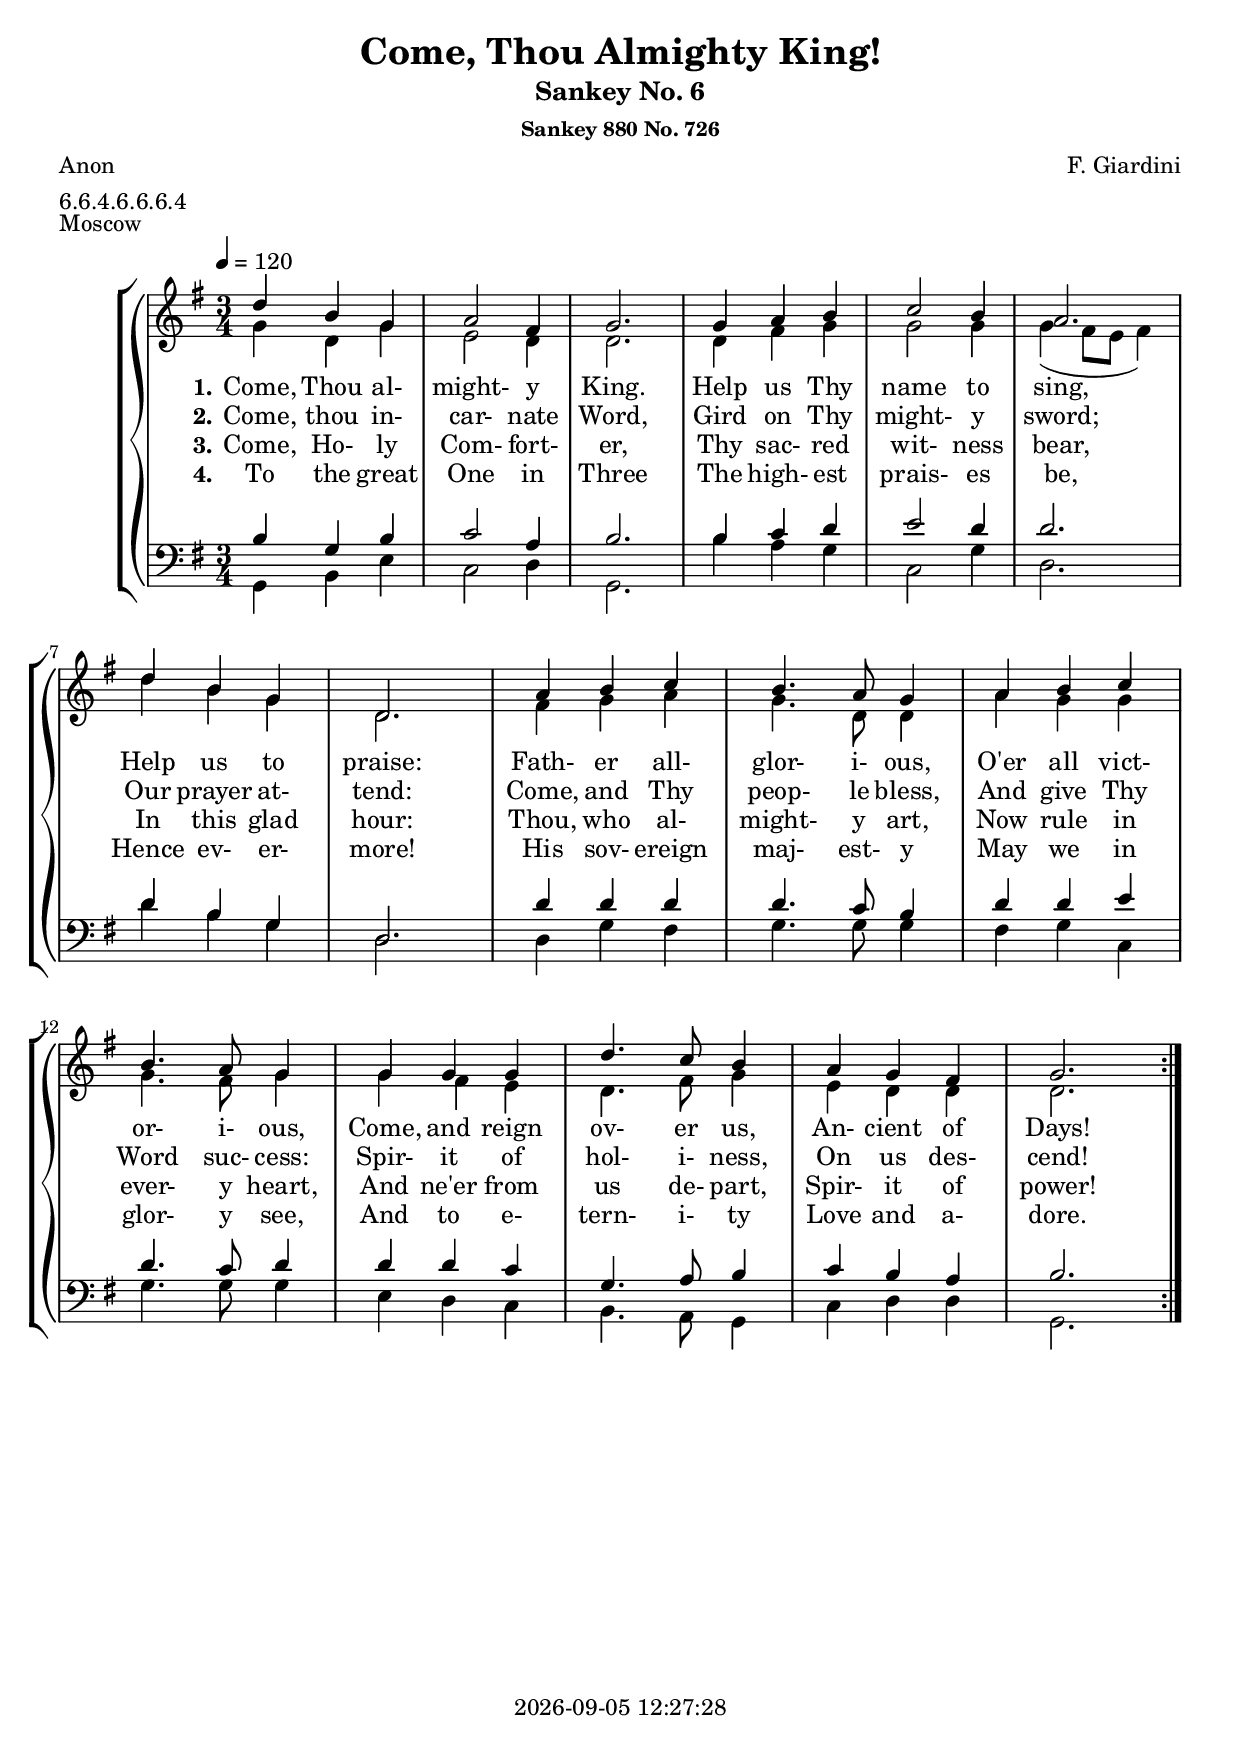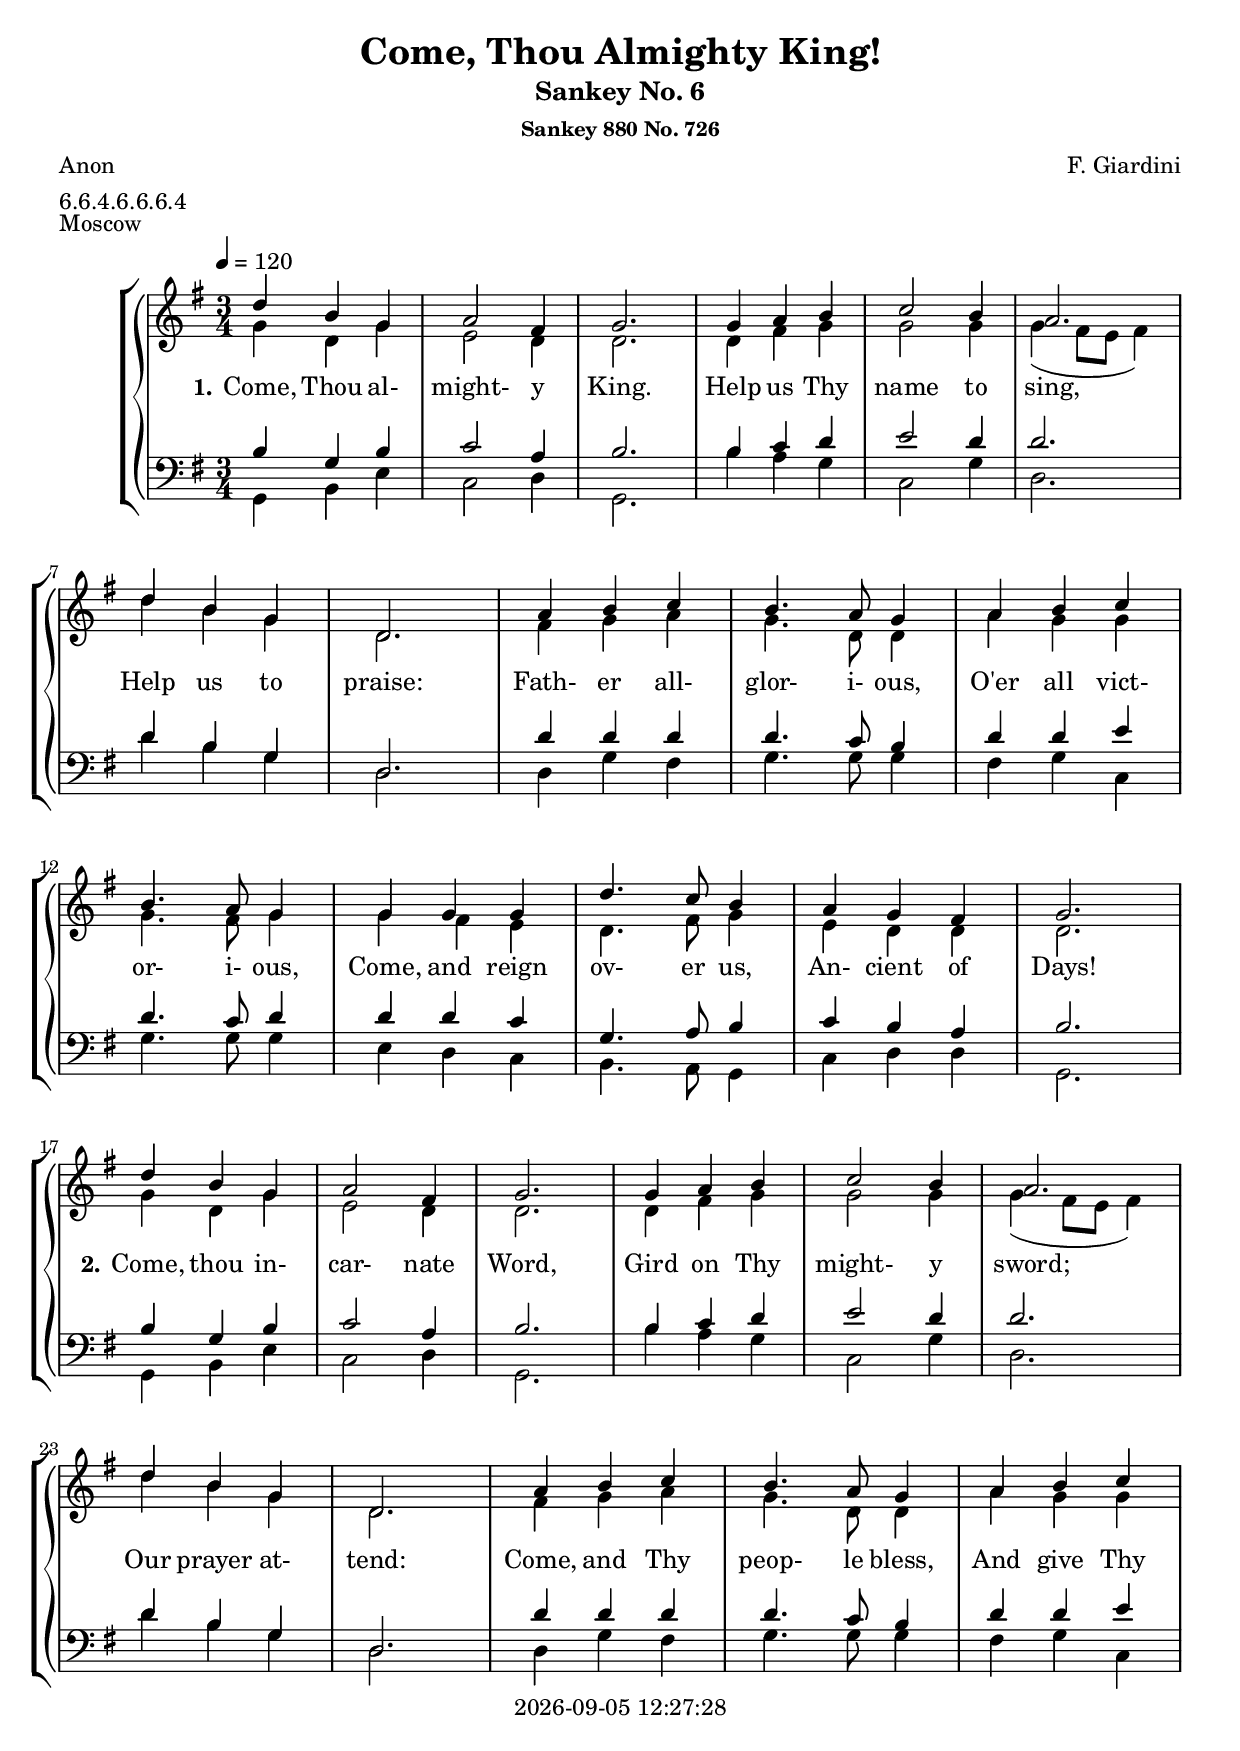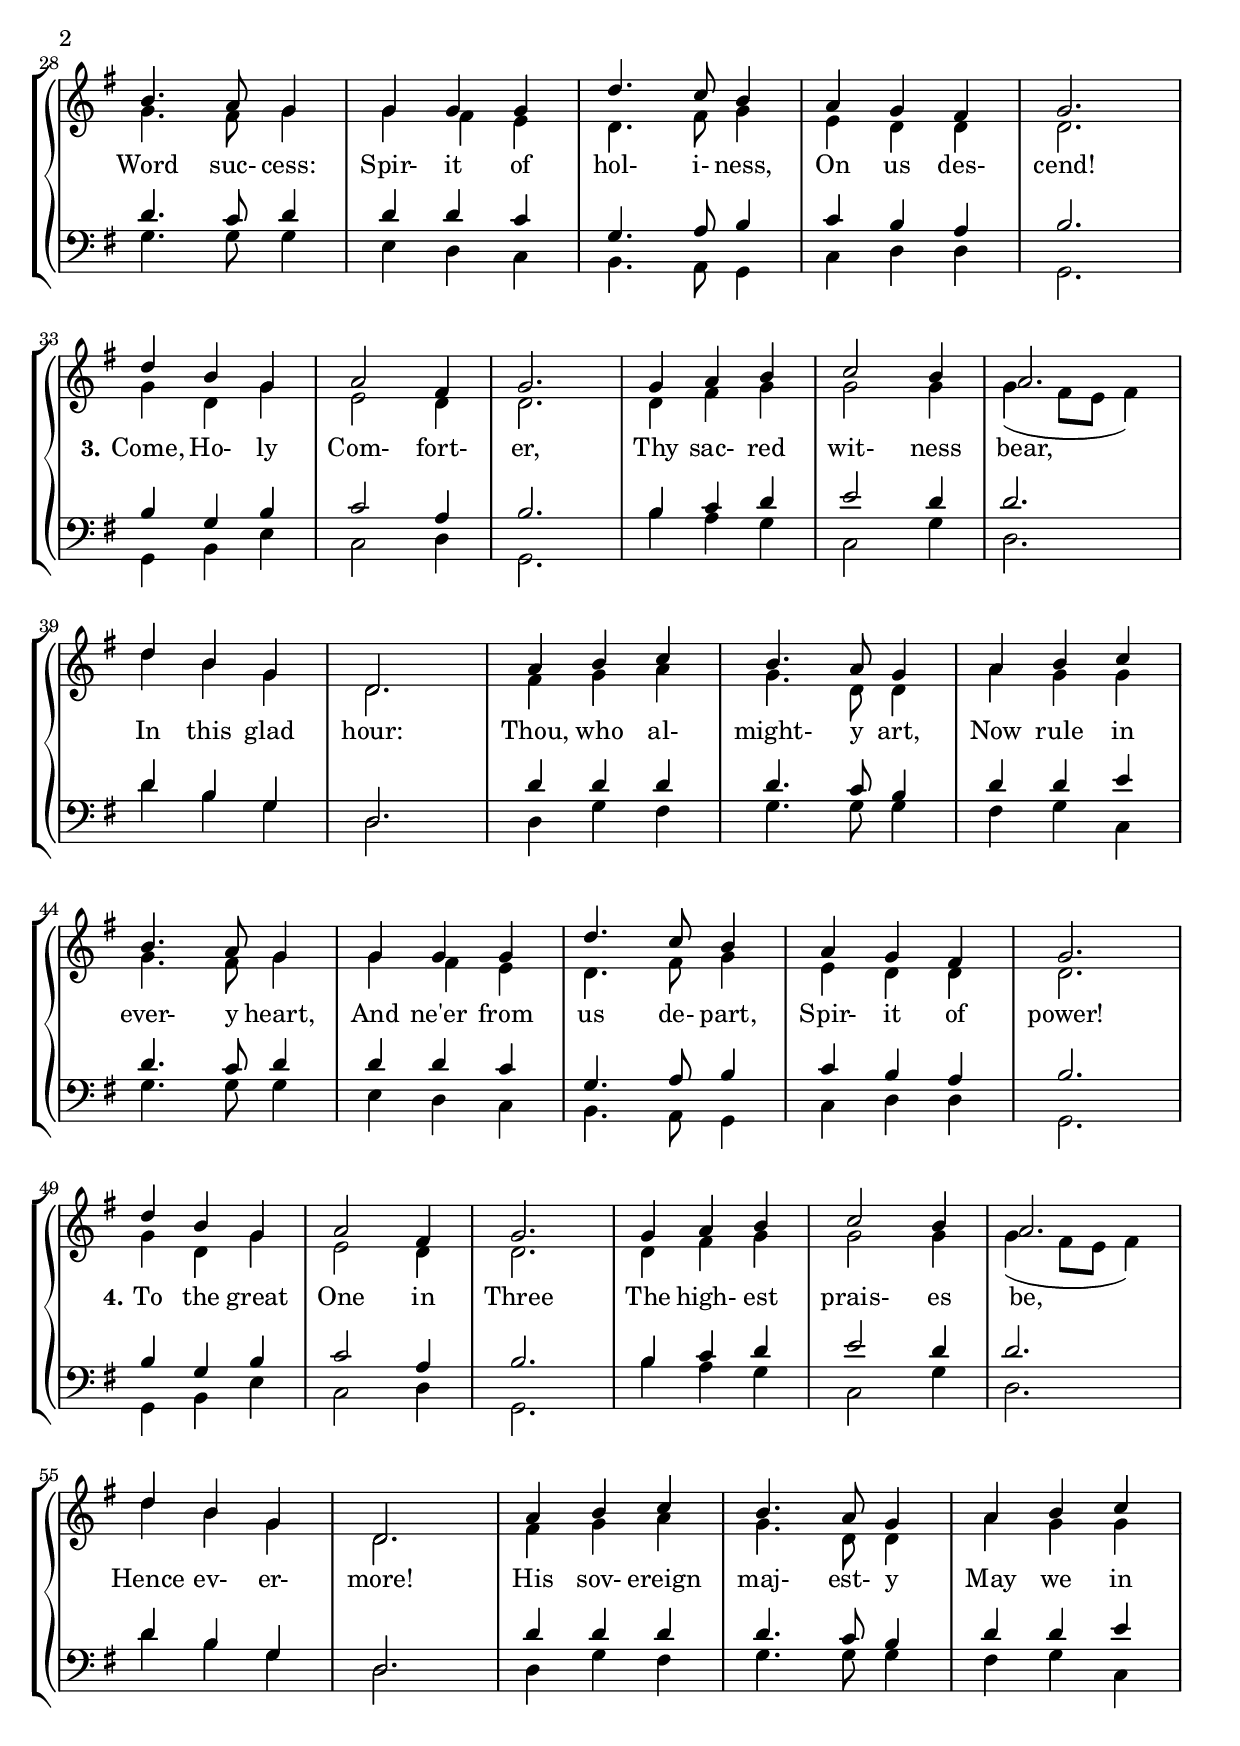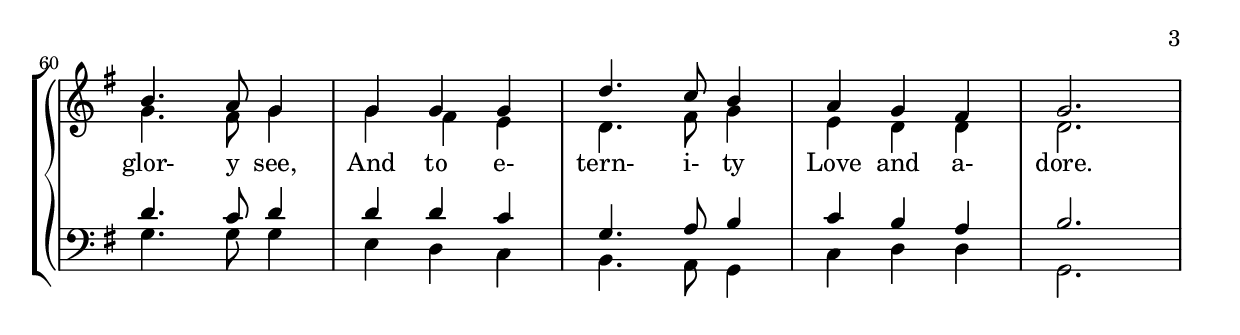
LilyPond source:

\version "2.20.2"

\include "articulate.ly"

today = #(strftime "%Y-%m-%d %H:%M:%S" (localtime (current-time)))

\header {
% centered at top
%  dedication  = "dedication"
  title       = "Come, Thou Almighty King!"
  subtitle    = "Sankey No. 6"
  subsubtitle = "Sankey 880 No. 726"
%  instrument  = "instrument"
  
% arrangement of following lines:
%
%  poet    composer
%  meter   arranger
%  piece       opus

  composer    = "F. Giardini"
%  arranger    = "arranger"
%  opus        = "opus"

  poet        = "Anon"
  meter       = "6.6.4.6.6.6.4"
  piece       = "Moscow"

% centered at bottom
% tagline     = "tagline" % default lilypond version
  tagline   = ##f
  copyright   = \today
}

% #(set-global-staff-size 16)

global = {
  \key g \major
  \time 3/4
  \tempo 4=120
}

RehearsalTrack = {
% \set Score.currentBarNumber = #5
% \mark \markup { \circle "1a" }
  \mark \markup { \box "A" } s2.*6
  \mark \markup { \box "B" } s2.*5
  \mark \markup { \box "C" } s2.*5
}

TempoTrack = {
}

soprano = \relative c'' {
  \global
  \repeat volta 4 {
    d4 b g
    a2 fis4
    g2.
    g4 a b
    c2 b4
    a2. \break
    d4 b g % B
    d2.
    a'4 b c
    b4. a8 g4
    a4 b c \break
    b4. a8 g4 % C
    g4 g g
    d'4. c8 b4
    a4 g fis
    g2.
  }
}

dynamicsWomen = {
  \override DynamicTextSpanner.style = #'none
}

alto = \relative c'' {
  \global
  \repeat volta 4 {
    g4 d g
    e2 d4
    d2.
    d4 fis g
    g2 g4
    g4(fis8 e fis4)
    d'4 b g % B
    d2.
    fis4 g a
    g4. d8 d4
    a'4 g g
    g4. fis8 g4
    g4 fis e
    d4. fis8 g4
    e4 d d
    d2.
  }
}

tenor = \relative c' {
  \global
  \repeat volta 4 {
    b4 g b
    c2 a4
    b2.
    b4 c d
    e2 d4
    d2.
    d4 b g
    d2.
    d'4 d d
    d4. c8 b4
    d4 d e
    d4. c8 d4 % C
    d4 d c
    g4. a8 b4
    c4 b a
    b2.
  }
}

dynamicsMen = {
  \override DynamicTextSpanner.style = #'none
}

bass= \relative c {
  \global
  \repeat volta 4 {
    g4 b e
    c2 d4
    g,2.
    b'4 a g
    c,2 g'4
    d2.
    d'4 b g % B
    d2.
    d4 g fis
    g4. g8 g4
    fis4 g c,
    g'4. g8 g4 % D
    e4 d c
    b4. a8 g4
    c4 d d
    g,2.
  }
}

wordsOne = \lyricmode {
  \set stanza = "1."
  Come, Thou al- might- y King.
  Help us Thy name to sing,
  Help us to praise:
  Fath- er all- glor- i- ous,
  O'er all vict- or- i- ous,
  Come, and reign ov- er us,
  An- cient of Days!
}
  
wordsTwo = \lyricmode {
  \set stanza = "2."
  Come, thou in- car- nate Word,
  Gird on Thy might- y sword;
  Our prayer at- tend:
  Come, and Thy peop- le bless,
  And give Thy Word suc- cess:
  Spir- it of hol- i- ness,
  On us des- cend!
}
  
wordsThree = \lyricmode {
  \set stanza = "3."
  Come, Ho- ly Com- fort- er,
  Thy sac- red wit- ness bear,
  In this glad hour:
  Thou, who al- might- y art,
  Now rule in ever- y heart,
  And ne'er from us de- part,
  Spir- it of power!
}
  
wordsFour = \lyricmode {
  \set stanza = "4."
  To the great One in Three
  The high- est prais- es be,
  Hence ev- er- more!
  His sov- ereign maj- est- y
  May we in glor- y see,
  And to e- tern- i- ty
  Love and a- dore.
}
  
wordsMidi = \lyricmode {
  \set stanza = "1. "
  "Come, " "Thou " al might "y " "King. "
  "\nHelp " "us " "Thy " "name " "to " "sing, "
  "\nHelp " "us " "to " "praise: "
  "\nFath" "er " all glor i "ous, "
  "\nO'er " "all " vict or i "ous, "
  "\nCome, " "and " "reign " ov "er " "us, "
  "\nAn" "cient " "of " "Days!\n"

  \set stanza = "2. "
  "\nCome, " "thou " in car "nate " "Word, "
  "\nGird " "on " "Thy " might "y " "sword; "
  "\nOur " "prayer " at "tend: "
  "\nCome, " "and " "Thy " peop "le " "bless, "
  "\nAnd " "give " "Thy " "Word " suc "cess: "
  "\nSpir" "it " "of " hol i "ness, "
  "\nOn " "us " des "cend!\n"

  \set stanza = "3. "
  "\nCome, " Ho "ly " Com fort "er, "
  "\nThy " sac "red " wit "ness " "bear, "
  "\nIn " "this " "glad " "hour: "
  "\nThou, " "who " al might "y " "art, "
  "\nNow " "rule " "in " ever "y " "heart, "
  "\nAnd " "ne'er " "from " "us " de "part, "
  "\nSpir" "it " "of " "power!\n"

  \set stanza = "4. "
  "\nTo " "the " "great " "One " "in " "Three "
  "\nThe " high "est " prais "es " "be, "
  "\nHence " ev er "more! "
  "\nHis " sov "ereign " maj est "y "
  "\nMay " "we " "in " glor "y " "see, "
  "\nAnd " "to " e tern i "ty "
  "\nLove " "and " a "dore. "
}
  
\book {
  \bookOutputSuffix "repeat"
  \score {
%    \unfoldRepeats \articulate <<
    \context GrandStaff <<
      <<
        \new ChoirStaff <<

          \new Dynamics \dynamicsWomen
          \new Staff <<
%            \new Voice \RehearsalTrack
            \new Voice = "soprano" { \voiceOne \soprano }
            \new Voice = "alto"    { \voiceTwo \alto    }
            \new Lyrics \lyricsto "soprano" \wordsOne
            \new Lyrics \lyricsto "soprano" \wordsTwo
            \new Lyrics \lyricsto "soprano" \wordsThree
            \new Lyrics \lyricsto "soprano" \wordsFour
          >>
                                  % Joint tenor/bass staff
          \new Dynamics \dynamicsMen
          \new Staff <<
            \clef "bass"
            \new Voice = "tenor" { \voiceOne \tenor }
            \new Voice = "bass"  { \voiceTwo \bass  }
          >>
        >>
%        >>
      >>
    >>
    \layout {
      indent = 1.5\cm
      \context {
        \Staff \RemoveAllEmptyStaves
      }
    }
    \midi {}
  }
}

\book {
  \bookOutputSuffix "single"
  \score {
    \unfoldRepeats
    % \articulate
    <<
    \context GrandStaff <<
      <<
        \new ChoirStaff <<

          \new Dynamics \dynamicsWomen
          \new Staff <<
%            \new Voice \RehearsalTrack
            \new Voice = "soprano" { \voiceOne \soprano }
            \new Voice = "alto"    { \voiceTwo \alto    }
            \new Lyrics \lyricsto "soprano" { \wordsOne \wordsTwo \wordsThree \wordsFour }
          >>
                                  % Joint tenor/bass staff
          \new Dynamics \dynamicsMen
          \new Staff <<
            \clef "bass"
            \new Voice = "tenor" { \voiceOne \tenor }
            \new Voice = "bass"  { \voiceTwo \bass  }
          >>
        >>
        >>
      >>
    >>
    \layout {
      indent = 1.5\cm
      \context {
        \Staff \RemoveAllEmptyStaves
      }
    }
  }
}

\book {
  \bookOutputSuffix "midi"
  \score {
    \unfoldRepeats
    % \articulate <<
    \context GrandStaff <<
      <<
        \new ChoirStaff <<

          \new Dynamics \dynamicsWomen
          \new Staff <<
%            \new Voice \RehearsalTrack
            \new Voice = "soprano" { \voiceOne \soprano }
            \new Voice = "alto"    { \voiceTwo \alto    }
            \new Lyrics \lyricsto "soprano" \wordsMidi
          >>
                                  % Joint tenor/bass staff
          \new Dynamics \dynamicsMen
          \new Staff <<
            \clef "bass"
            \new Voice = "tenor" { \voiceOne \tenor }
            \new Voice = "bass"  { \voiceTwo \bass  }
          >>
        >>
      >>
    >>
    \midi {}
  }
}
